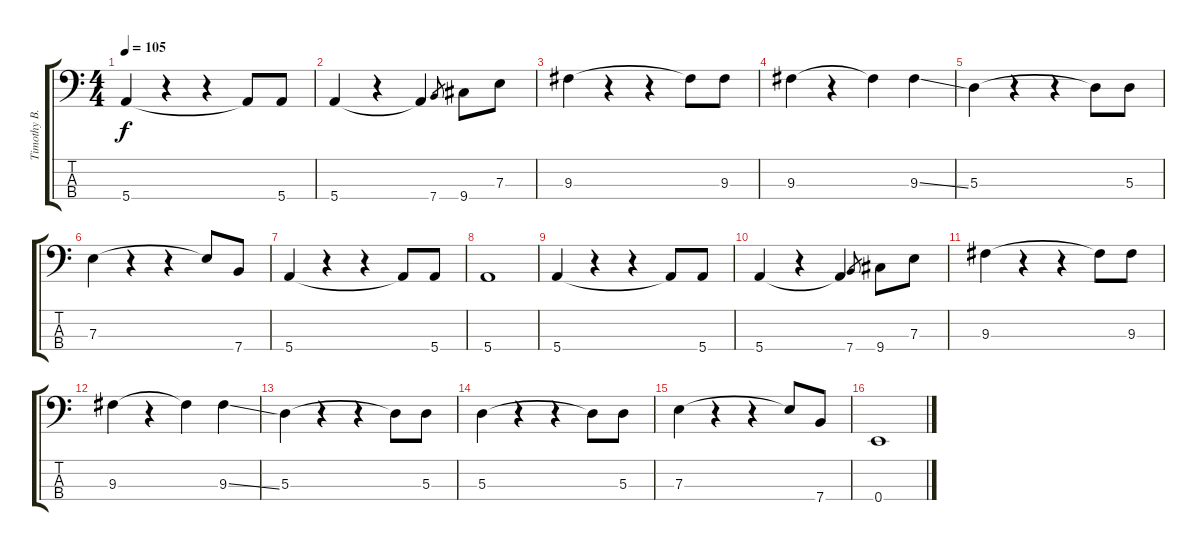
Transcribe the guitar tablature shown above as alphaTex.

\track ("Timothy B. Schmit" "Timothy B.") {instrument fretlessbass}
\staff {score tabs}
\tuning (G2 D2 A1 E1) {hide}
\ts (4 4)
\tempo 105
\clef f4
\ks c
5.4.4{dy f} r.4 r.4 5.4{t}.8 5.4.8 |
5.4.4 r.4 5.4{t}.4 7.4.8{gr} 9.4.8 7.3.8 |
9.3.4 r.4 r.4 9.3{t}.8 9.3.8 |
9.3.4 r.4 9.3{t}.4 9.3{ss}.4 |
5.3.4 r.4 r.4 5.3{t}.8 5.3.8 |
7.3.4 r.4 r.4 7.3{t}.8 7.4.8 |
5.4.4 r.4 r.4 5.4{t}.8 5.4.8 |
5.4.1 |
5.4.4 r.4 r.4 5.4{t}.8 5.4.8 |
5.4.4 r.4 5.4{t}.4 7.4.8{gr} 9.4.8 7.3.8 |
9.3.4 r.4 r.4 9.3{t}.8 9.3.8 |
9.3.4 r.4 9.3{t}.4 9.3{ss}.4 |
5.3.4 r.4 r.4 5.3{t}.8 5.3.8 |
5.3.4 r.4 r.4 5.3{t}.8 5.3.8 |
7.3.4 r.4 r.4 7.3{t}.8 7.4.8 |
0.4.1
